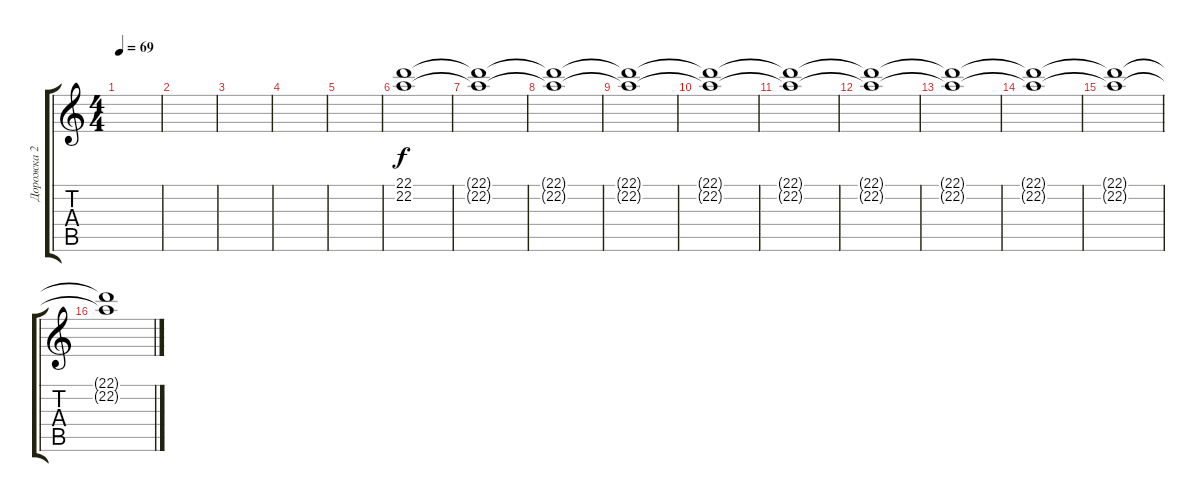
\track ("Дорожка 2" "Дорожка 2") {instrument stringensemble1}
\staff {score tabs}
\tuning (E4 B3 G3 D3 A2 E2) {hide}
\ts (4 4)
\tempo 69
\clef g2
\ks c
|
|
|
|
|
(22.1 22.2).1 |
(22.1{t} 22.2{t}).1 |
(22.1{t} 22.2{t}).1 |
(22.1{t} 22.2{t}).1 |
(22.1{t} 22.2{t}).1 |
(22.1{t} 22.2{t}).1 |
(22.1{t} 22.2{t}).1 |
(22.1{t} 22.2{t}).1 |
(22.1{t} 22.2{t}).1 |
(22.1{t} 22.2{t}).1 |
(22.1{t} 22.2{t}).1
